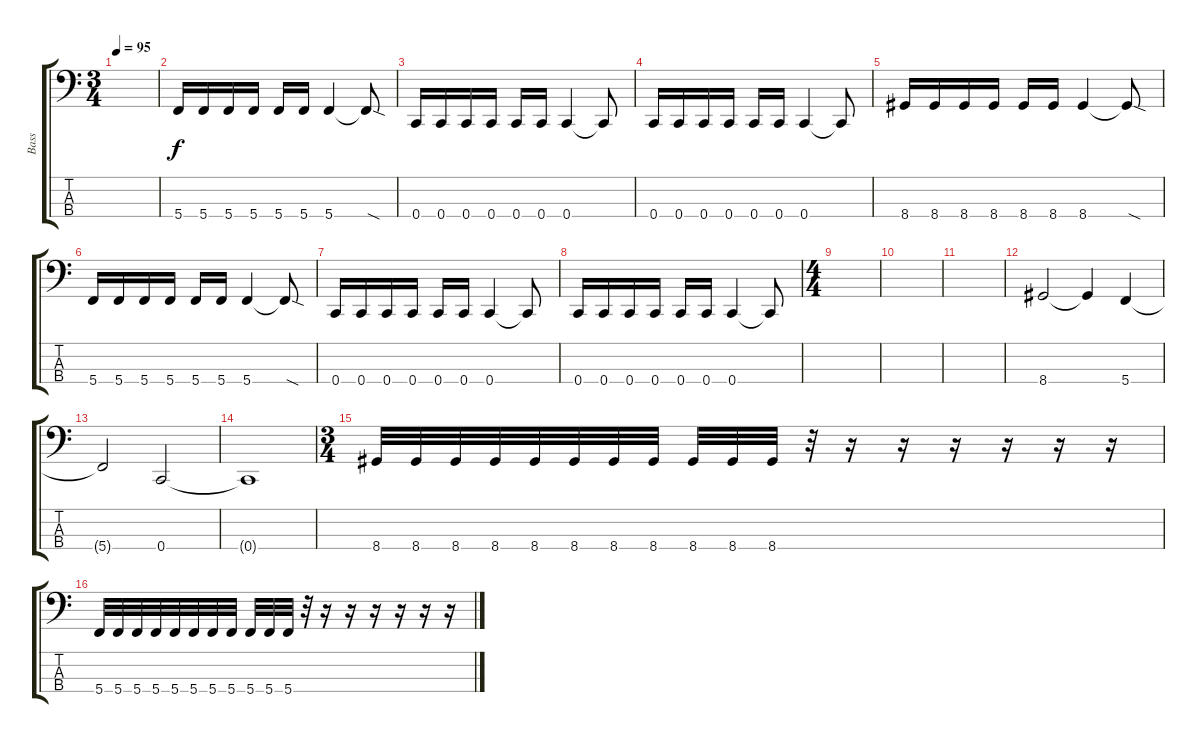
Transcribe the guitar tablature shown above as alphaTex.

\track ("Bass" "Bass") {instrument electricbassfinger}
\staff {score tabs}
\tuning (Eb2 Bb1 F1 C1) {hide}
\ts (3 4)
\tempo 95
\clef f4
\ks c
|
5.4.16 5.4.16 5.4.16 5.4.16 5.4.16 5.4.16 5.4.4 5.4{sod t}.8 |
0.4.16 0.4.16 0.4.16 0.4.16 0.4.16 0.4.16 0.4.4 0.4{t}.8 |
0.4.16 0.4.16 0.4.16 0.4.16 0.4.16 0.4.16 0.4.4 0.4{t}.8 |
8.4.16 8.4.16 8.4.16 8.4.16 8.4.16 8.4.16 8.4.4 8.4{sod t}.8 |
5.4.16 5.4.16 5.4.16 5.4.16 5.4.16 5.4.16 5.4.4 5.4{sod t}.8 |
0.4.16 0.4.16 0.4.16 0.4.16 0.4.16 0.4.16 0.4.4 0.4{t}.8 |
0.4.16 0.4.16 0.4.16 0.4.16 0.4.16 0.4.16 0.4.4 0.4{t}.8 |
\ts (4 4)
|
|
|
8.4.2 8.4{t}.4 5.4.4 |
5.4{t}.2 0.4.2 |
0.4{t}.1 |
\ts (3 4)
8.4.32 8.4.32 8.4.32 8.4.32 8.4.32 8.4.32 8.4.32 8.4.32 8.4.32 8.4.32 8.4.32 r.32 r.16 r.16 r.16 r.16 r.16 r.16 |
5.4.32 5.4.32 5.4.32 5.4.32 5.4.32 5.4.32 5.4.32 5.4.32 5.4.32 5.4.32 5.4.32 r.32 r.16 r.16 r.16 r.16 r.16 r.16
